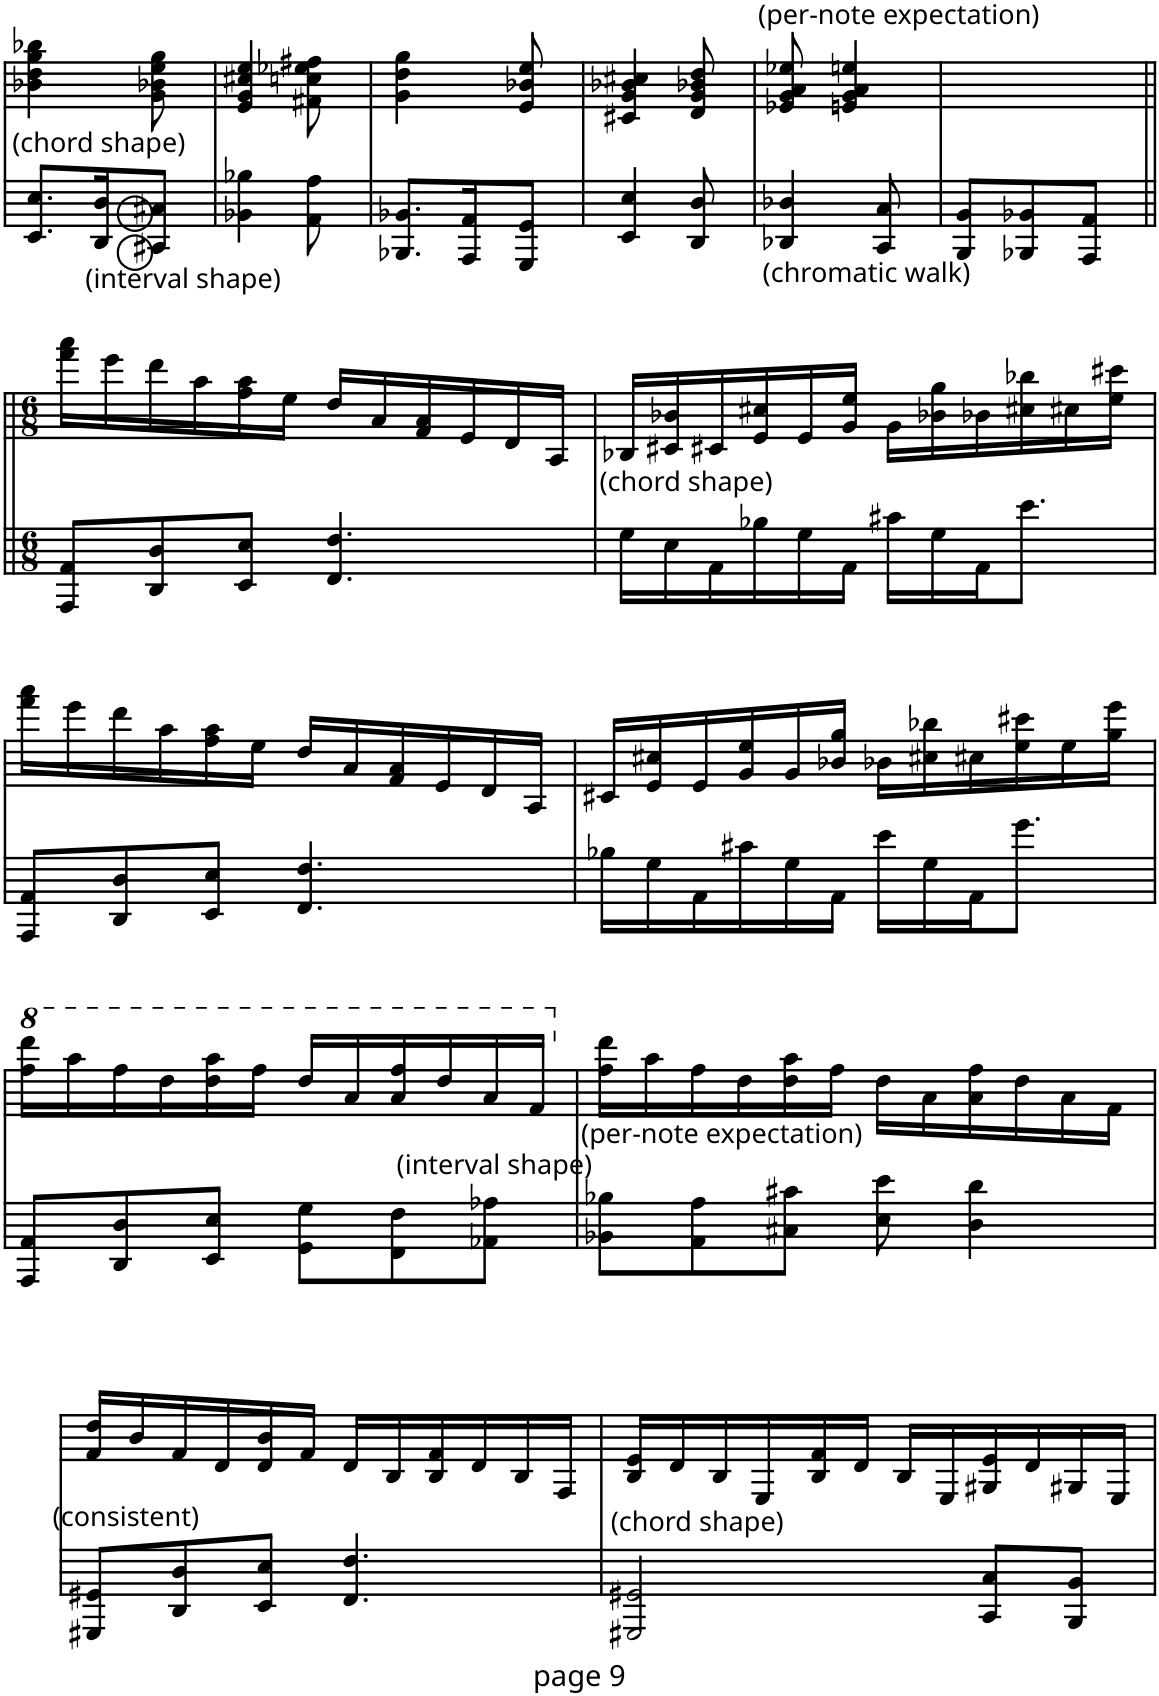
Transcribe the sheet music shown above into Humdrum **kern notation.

**kern	**kern
*part1	*part1
*staff2	*staff1
*I"Piano	*
*I'Pno.	*
!!LO:PB:g=z
*clefF4	*clefG2
*k[]	*k[]
*M3/8	*M3/8
=237	=237
!	!LO:TX:b:t=(chord shape)
8.EE/ 8.E/L	4b-X\ 4dd\ 4gg\ 4bb-X\
16DD/ 16D/K	.
!LO:TX:a:Bi:t=◯	!
!LO:TX:b:Bi:t=◯	!
!LO:TX:b:t=(interval shape)	!
8CC#X/ 8C#X/J	8g\ 8b-X\ 8ee\ 8gg\
=238	=238
4BB-X\ 4B-X\	4e/ 4g/ 4cc#X/ 4ee/
8AA\ 8A\	8f#X\ 8ccn\ 8ee-X\ 8ff#X\
=239	=239
8.BBB-X/ 8.BB-X/L	4g\ 4dd\ 4gg\
16AAA/ 16AA/K	.
8GGG/ 8GG/J	8e/ 8b-X/ 8ee/
=240	=240
4EE/ 4E/	4c#X/ 4g/ 4b-X/ 4cc#X/
8DD/ 8D/	8d/ 8g/ 8b-X/ 8dd/
=241	=241
!	!LO:TX:a:t=(per-note expectation)
!LO:TX:b:t=(chromatic walk)	!
4DD-X/ 4D-X/	8e-X/ 8g/ 8a/ 8ee-X/
.	4en/ 4g/ 4a/ 4een/
8CC/ 8C/	.
=242	=242
8BBB/ 8BB/L	4.ryy
8BBB-X/ 8BB-X/	.
8AAA/ 8AA/J	.
!!LO:LB:g=z
=243||	=243||
*M6/8	*M6/8
8AAA/ 8AA/L	16fff\ 16aaa\LL
.	16eee\
8DD/ 8D/	16ddd\
.	16aa\
8EE/ 8E/J	16ff\ 16aa\
.	16ee\JJ
4.FF/ 4.F/	16dd/LL
.	16a/
.	16f/ 16a/
.	16e/
.	16d/
.	16A/JJ
=244	=244
!	!LO:TX:b:t=(chord shape)
16G\LL	16B-X/LL
16E\	16c#X/ 16b-X/
16AA\	16c#X/
16B-X\	16e/ 16cc#X/
16G\	16e/
16AA\JJ	16g/ 16ee/JJ
16c#X\LL	16g\LL
16G\	16b-X\ 16gg\
16AA\J	16b-X\
8.e\J	16cc#X\ 16bb-X\
.	16cc#X\
.	16ee\ 16ccc#X\JJ
!!LO:LB:g=z
=245	=245
8AAA/ 8AA/L	16fff\ 16aaa\LL
.	16eee\
8DD/ 8D/	16ddd\
.	16aa\
8EE/ 8E/J	16ff\ 16aa\
.	16ee\JJ
4.FF/ 4.F/	16dd/LL
.	16a/
.	16f/ 16a/
.	16e/
.	16d/
.	16A/JJ
=246	=246
16B-X\LL	16c#X/LL
16G\	16e/ 16cc#X/
16AA\	16e/
16c#X\	16g/ 16ee/
16G\	16g/
16AA\JJ	16b-X/ 16gg/JJ
16e\LL	16b-X\LL
16G\	16cc#X\ 16bb-X\
16AA\J	16cc#X\
8.g\J	16ee\ 16ccc#X\
.	16ee\
.	16gg\ 16eee\JJ
!!LO:LB:g=z
=247	=247
*	*8va
8AAA/ 8AA/L	16fff\ 16dddd\LL
.	16aaa\
8DD/ 8D/	16fff\
.	16ddd\
8EE/ 8E/J	16ddd\ 16aaa\
.	16fff\JJ
8GG\ 8G\L	16ddd/LL
.	16aa/
8FF\ 8F\	16aa/ 16fff/
.	16ddd/
!LO:TX:a:t=(interval shape)	!
8AA-X\ 8A-X\J	16aa/
.	16ff/JJ
=248	=248
*	*X8va
8BB-X\ 8B-X\L	16ff\ 16ddd\LL
.	16aa\
8AA\ 8A\	16ff\
.	16dd\
!LO:TX:a:t=(per-note expectation)	!
8C#X\ 8c#X\J	16dd\ 16aa\
.	16ff\JJ
8E\ 8e\	16dd\LL
.	16a\
4D\ 4d\	16a\ 16ff\
.	16dd\
.	16a\
.	16f\JJ
!!LO:LB:g=z
=249	=249
!LO:TX:a:t=(consistent)	!
8GGG#X/ 8GG#X/L	16f/ 16dd/LL
.	16b/
8DD/ 8D/	16f/
.	16d/
8EE/ 8E/J	16d/ 16b/
.	16f/JJ
4.FF/ 4.F/	16d/LL
.	16B/
.	16B/ 16f/
.	16d/
.	16B/
.	16F/JJ
=250	=250
!LO:TX:a:t=(chord shape)	!
2GGG#X/ 2GG#X/	16B/ 16e/LL
.	16d/
.	16B/
.	16E/
.	16B/ 16f/
.	16d/JJ
.	16B/LL
.	16E/
8CC/ 8C/L	16G#X/ 16e/
.	16d/
8BBB/ 8BB/J	16G#X/
.	16E/JJ
=	=
*-	*-
